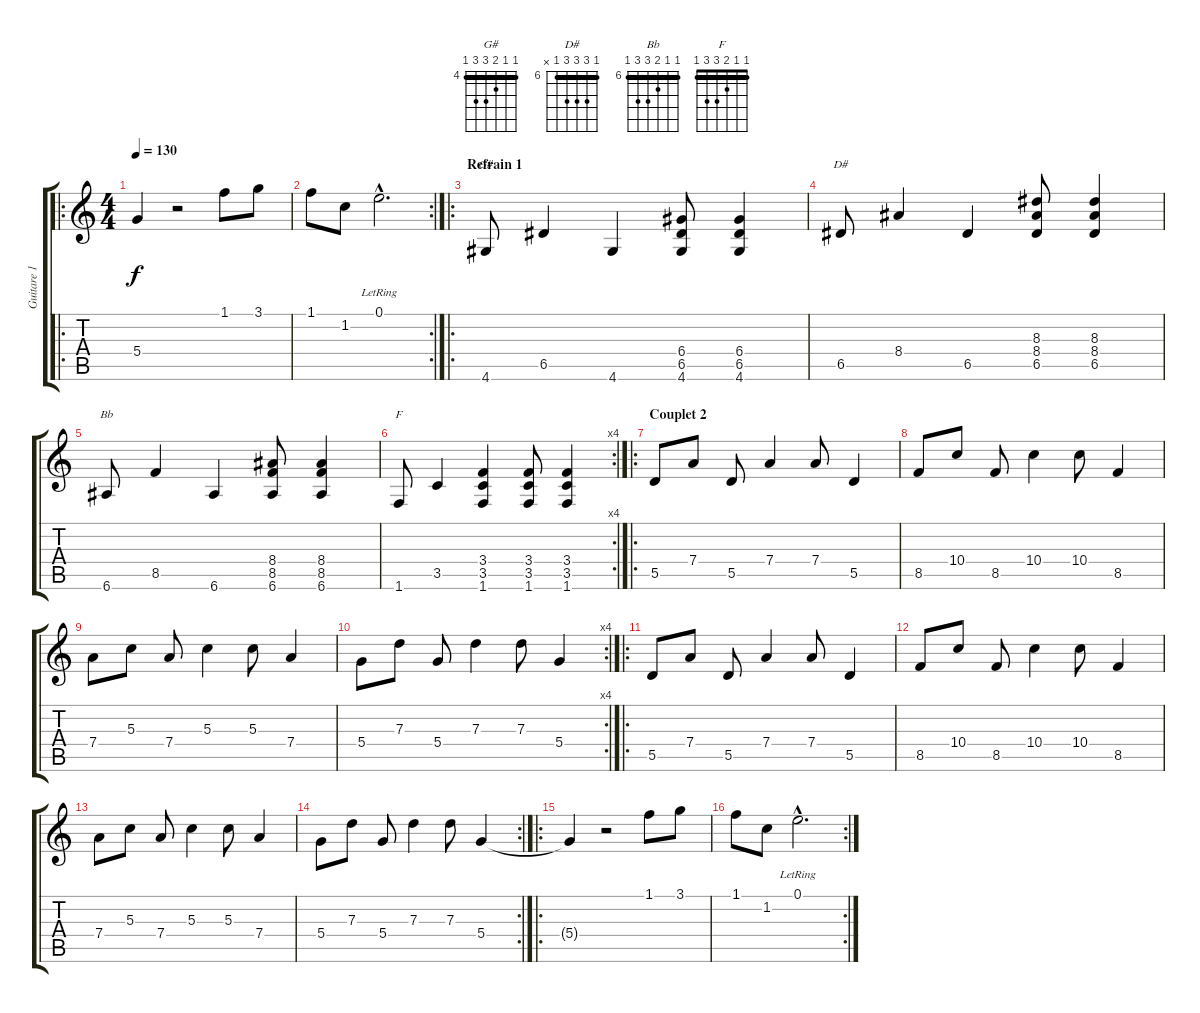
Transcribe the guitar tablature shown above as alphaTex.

\track ("Guitare 1" "Guitare 1") {instrument electricguitarjazz}
\staff {score tabs}
\tuning (E4 B3 G3 D3 A2 E2) {hide}
\chord ("G#" 4 4 5 6 6 4) {firstfret 4 barre 4}
\chord ("D#" 6 8 8 8 6 x) {firstfret 6 barre 6}
\chord ("Bb" 6 6 7 8 8 6) {firstfret 6 barre 6}
\chord ("F" 1 1 2 3 3 1) {barre 1}
\ro
\ts (4 4)
\tempo 130
\clef g2
\ks c
5.4{t}.4{dy f} r.2 1.1.8 3.1.8 |
\rc 2
1.1.8 1.2.8 0.1{hac lr}.2{d} |
\ro
\section ("" "Refrain 1")
4.6.8{ch "G#"} 6.5.4 4.6.4 (6.4 6.5 4.6).8 (6.4 6.5 4.6).4 |
6.5.8{ch "D#"} 8.4.4 6.5.4 (8.3 8.4 6.5).8 (8.3 8.4 6.5).4 |
6.6.8{ch "Bb"} 8.5.4 6.6.4 (8.4 8.5 6.6).8 (8.4 8.5 6.6).4 |
\rc 4
1.6.8{ch "F"} 3.5.4 (3.4 3.5 1.6).4 (3.4 3.5 1.6).8 (3.4 3.5 1.6).4 |
\ro
\section ("" "Couplet 2")
5.5.8{volume 16} 7.4.8 5.5.8 7.4.4 7.4.8 5.5.4 |
8.5.8 10.4.8 8.5.8 10.4.4 10.4.8 8.5.4 |
7.4.8 5.3.8 7.4.8 5.3.4 5.3.8 7.4.4 |
\rc 4
5.4.8 7.3.8 5.4.8 7.3.4 7.3.8 5.4.4 |
\ro
5.5.8 7.4.8 5.5.8 7.4.4 7.4.8 5.5.4 |
8.5.8 10.4.8 8.5.8 10.4.4 10.4.8 8.5.4 |
7.4.8 5.3.8 7.4.8 5.3.4 5.3.8 7.4.4 |
\rc 2
5.4.8 7.3.8 5.4.8 7.3.4 7.3.8 5.4.4 |
\ro
5.4{t}.4 r.2 1.1.8 3.1.8 |
\rc 2
1.1.8 1.2.8 0.1{hac lr}.2{d}
